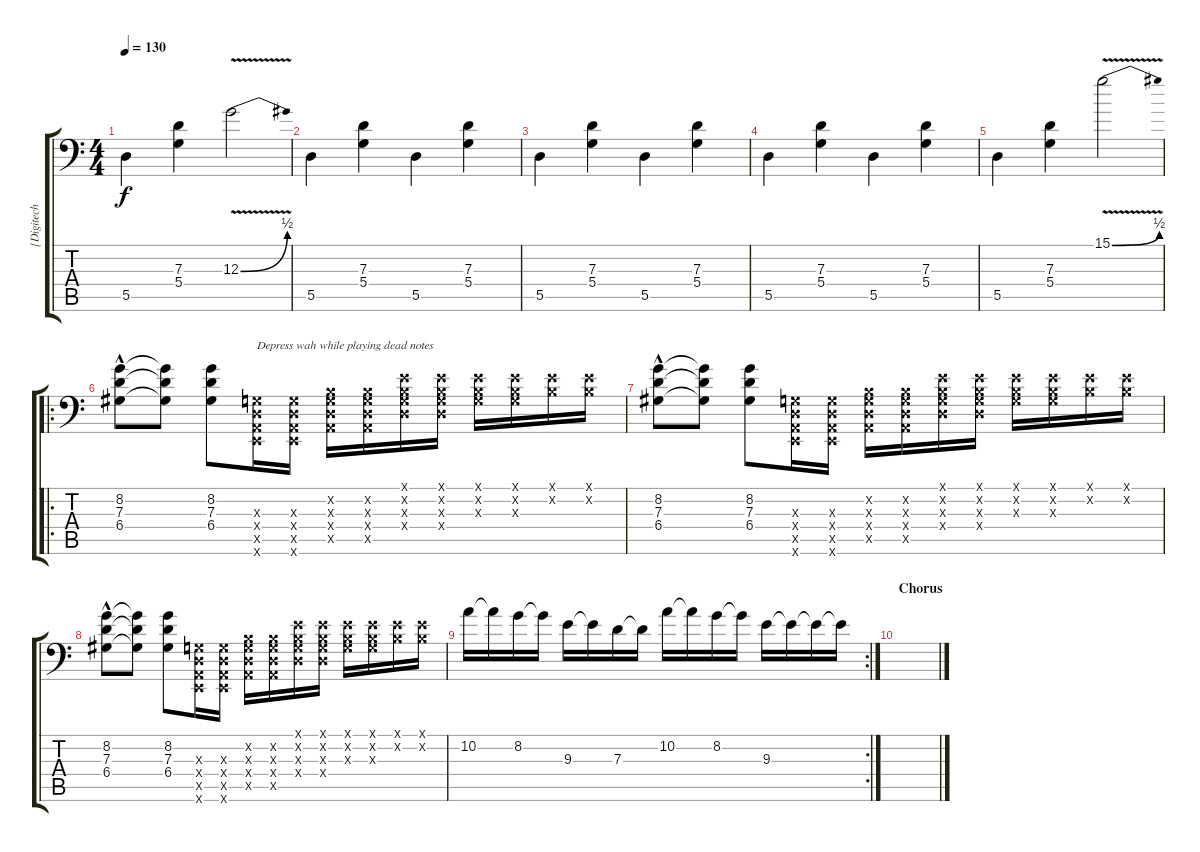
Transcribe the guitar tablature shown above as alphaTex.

\track ("[Digitech Whammy Pedal -1 octave]" "[Digitech ") {instrument distortionguitar}
\staff {score tabs}
\tuning (E3 B2 G2 D2 A1 E1) {hide}
\ts (4 4)
\tempo 130
\clef f4
\ks c
5.5.4{dy f} (7.3 5.4).4 12.3{be (bend 0 0 60 2) v}.2 |
5.5.4 (7.3 5.4).4 5.5.4 (7.3 5.4).4 |
5.5.4 (7.3 5.4).4 5.5.4 (7.3 5.4).4 |
5.5.4 (7.3 5.4).4 5.5.4 (7.3 5.4).4 |
5.5.4 (7.3 5.4).4 15.1{be (bend 0 0 60 2) v}.2 |
\ro
(8.2 7.3 6.4{hac}).8 (8.2{t} 7.3{t} 6.4{t}).8 (8.2 7.3 6.4).8 (0.3{x} 0.4{x} 0.5{x} 0.6{x}).16{txt "Depress wah while playing dead notes"} (0.3{x} 0.4{x} 0.5{x} 0.6{x}).16 (0.2{x} 0.3{x} 0.4{x} 0.5{x}).16 (0.2{x} 0.3{x} 0.4{x} 0.5{x}).16 (0.1{x} 0.2{x} 0.3{x} 0.4{x}).16 (0.1{x} 0.2{x} 0.3{x} 0.4{x}).16 (0.1{x} 0.2{x} 0.3{x}).16 (0.1{x} 0.2{x} 0.3{x}).16 (0.1{x} 0.2{x}).16 (0.1{x} 0.2{x}).16 |
(8.2 7.3 6.4{hac}).8 (8.2{t} 7.3{t} 6.4{t}).8 (8.2 7.3 6.4).8 (0.3{x} 0.4{x} 0.5{x} 0.6{x}).16 (0.3{x} 0.4{x} 0.5{x} 0.6{x}).16 (0.2{x} 0.3{x} 0.4{x} 0.5{x}).16 (0.2{x} 0.3{x} 0.4{x} 0.5{x}).16 (0.1{x} 0.2{x} 0.3{x} 0.4{x}).16 (0.1{x} 0.2{x} 0.3{x} 0.4{x}).16 (0.1{x} 0.2{x} 0.3{x}).16 (0.1{x} 0.2{x} 0.3{x}).16 (0.1{x} 0.2{x}).16 (0.1{x} 0.2{x}).16 |
(8.2 7.3 6.4{hac}).8 (8.2{t} 7.3{t} 6.4{t}).8 (8.2 7.3 6.4).8 (0.3{x} 0.4{x} 0.5{x} 0.6{x}).16 (0.3{x} 0.4{x} 0.5{x} 0.6{x}).16 (0.2{x} 0.3{x} 0.4{x} 0.5{x}).16 (0.2{x} 0.3{x} 0.4{x} 0.5{x}).16 (0.1{x} 0.2{x} 0.3{x} 0.4{x}).16 (0.1{x} 0.2{x} 0.3{x} 0.4{x}).16 (0.1{x} 0.2{x} 0.3{x}).16 (0.1{x} 0.2{x} 0.3{x}).16 (0.1{x} 0.2{x}).16 (0.1{x} 0.2{x}).16 |
\rc 2
10.2.16 10.2{t}.16 8.2.16 8.2{t}.16 9.3.16 9.3{t}.16 7.3.16 7.3{t}.16 10.2.16 10.2{t}.16 8.2.16 8.2{t}.16 9.3.16 9.3{t}.16 9.3{t}.16 9.3{t}.16 |
\section ("" "Chorus")
